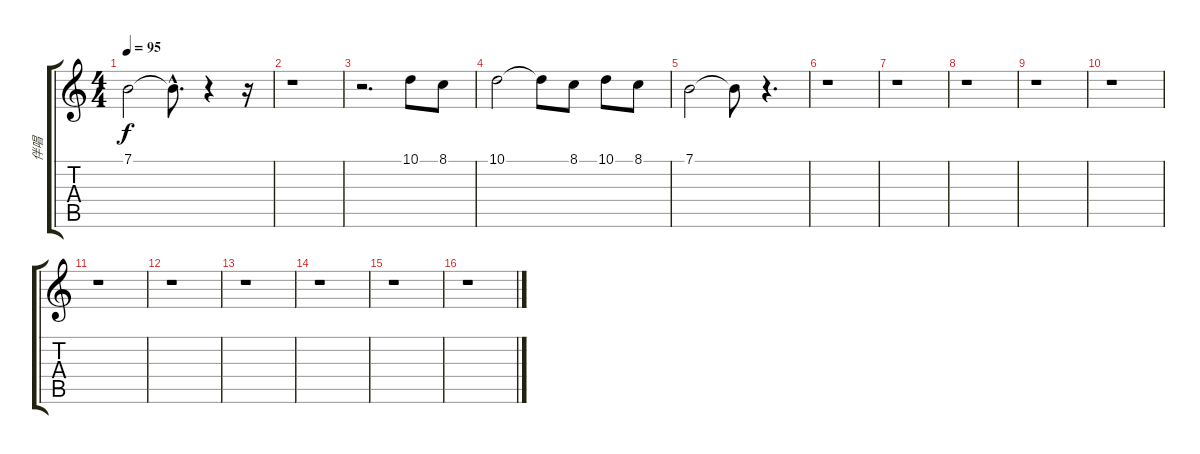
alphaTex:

\track ("伴唱" "伴唱") {instrument choiraahs}
\staff {score tabs}
\tuning (E4 B3 G3 D3 A2 E2) {hide}
\ts (4 4)
\tempo 95
\clef g2
\ks c
7.1.2{dy f} 7.1{hac t}.8{d} r.4 r.16 |
r.1 |
r.2{d} 10.1.8 8.1.8 |
10.1.2 10.1{t}.8 8.1.8 10.1.8 8.1.8 |
7.1.2 7.1{t}.8 r.4{d} |
r.1 |
r.1 |
r.1 |
r.1 |
r.1 |
r.1 |
r.1 |
r.1 |
r.1 |
r.1 |
r.1
